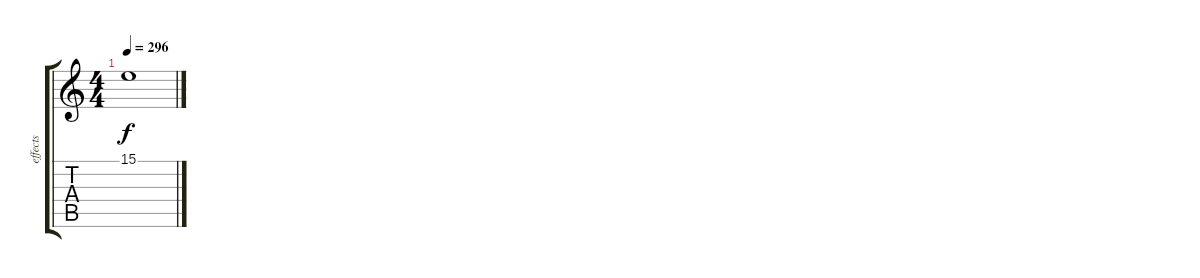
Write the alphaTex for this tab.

\track ("effects" "effects") {instrument tremolostrings}
\staff {score tabs}
\tuning (Db4 Ab3 E3 B2 Gb2 B1) {hide}
\ts (4 4)
\tempo 296
\clef g2
\ks c
15.1.1{dy f}
